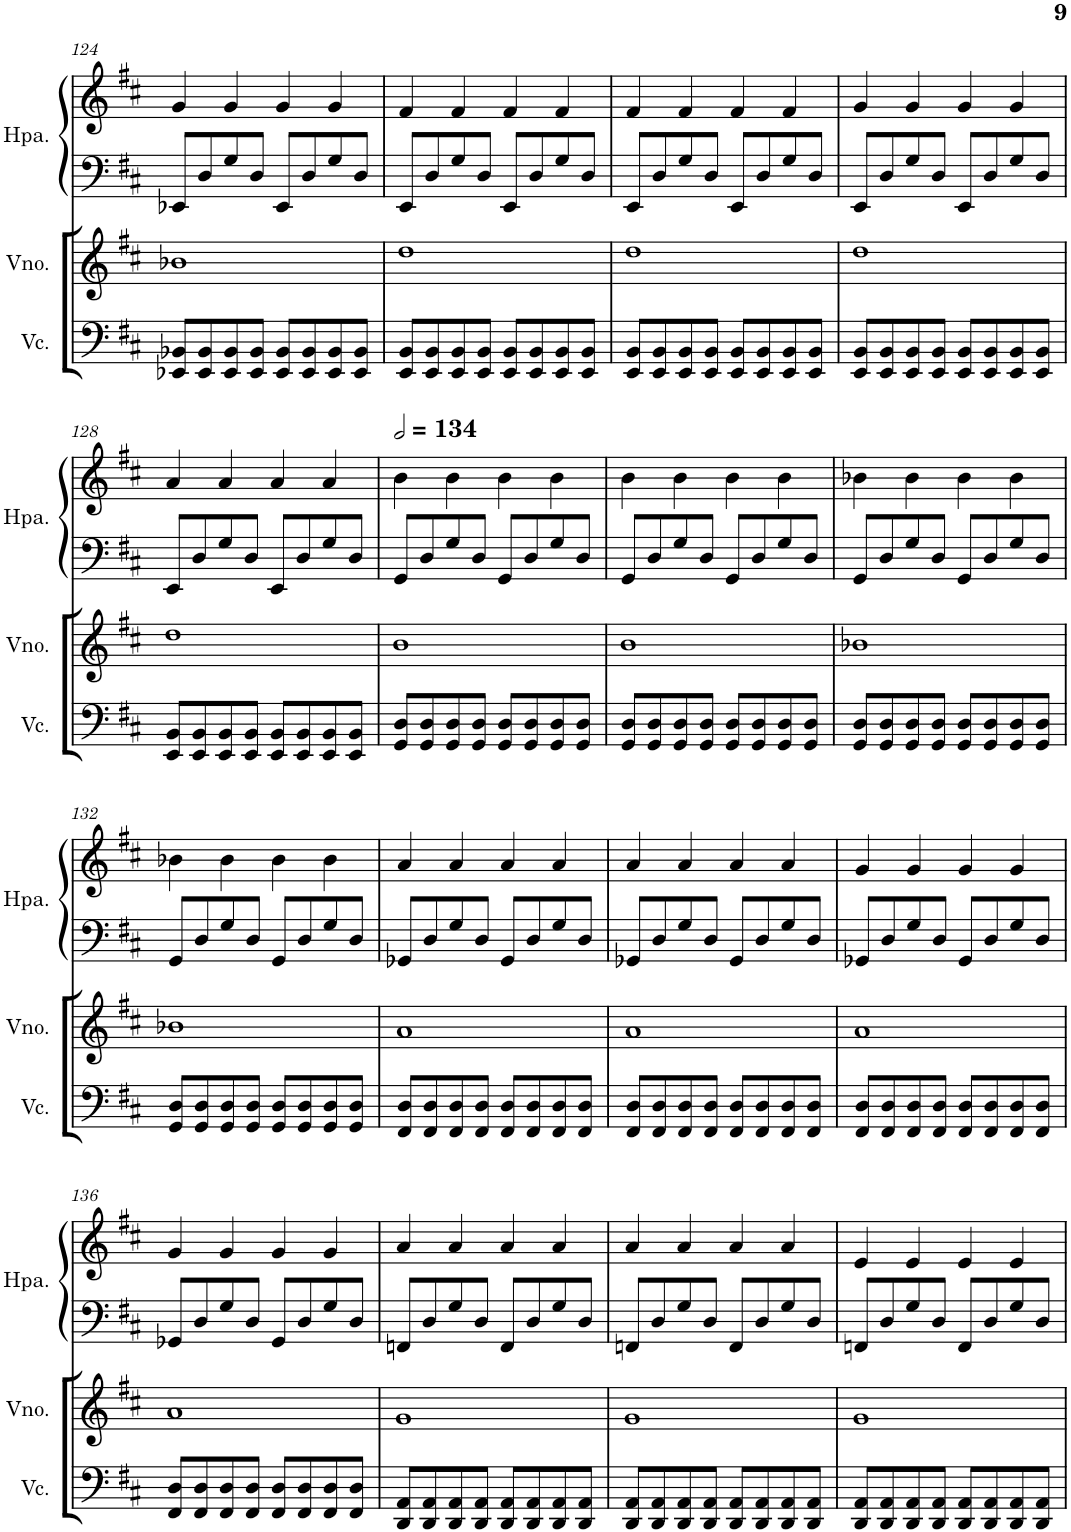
**kern	**kern	**kern	**kern
*part3	*part2	*part1	*part1
*staff4	*staff3	*staff2	*staff1
*I"Violoncelo	*I"Violino	*I"Harpa	*
*I'Vc.	*I'Vno.	*I'Hpa.	*
!!LO:PB:g=z
*clefF4	*clefG2	*clefF4	*clefG2
*k[f#c#]	*k[f#c#]	*k[f#c#]	*k[f#c#]
*M4/4	*M4/4	*M4/4	*M4/4
=124	=124	=124	=124
8EE-X/ 8BB-X/L	1b-X	8EE-X/L	4g/
8EE-/ 8BB-/	.	8D/	.
8EE-/ 8BB-/	.	8G/	4g/
8EE-/ 8BB-/J	.	8D/J	.
8EE-/ 8BB-/L	.	8EE-/L	4g/
8EE-/ 8BB-/	.	8D/	.
8EE-/ 8BB-/	.	8G/	4g/
8EE-/ 8BB-/J	.	8D/J	.
=125	=125	=125	=125
8EE/ 8BB/L	1dd	8EE/L	4f#/
8EE/ 8BB/	.	8D/	.
8EE/ 8BB/	.	8G/	4f#/
8EE/ 8BB/J	.	8D/J	.
8EE/ 8BB/L	.	8EE/L	4f#/
8EE/ 8BB/	.	8D/	.
8EE/ 8BB/	.	8G/	4f#/
8EE/ 8BB/J	.	8D/J	.
=126	=126	=126	=126
8EE/ 8BB/L	1dd	8EE/L	4f#/
8EE/ 8BB/	.	8D/	.
8EE/ 8BB/	.	8G/	4f#/
8EE/ 8BB/J	.	8D/J	.
8EE/ 8BB/L	.	8EE/L	4f#/
8EE/ 8BB/	.	8D/	.
8EE/ 8BB/	.	8G/	4f#/
8EE/ 8BB/J	.	8D/J	.
=127	=127	=127	=127
8EE/ 8BB/L	1dd	8EE/L	4g/
8EE/ 8BB/	.	8D/	.
8EE/ 8BB/	.	8G/	4g/
8EE/ 8BB/J	.	8D/J	.
8EE/ 8BB/L	.	8EE/L	4g/
8EE/ 8BB/	.	8D/	.
8EE/ 8BB/	.	8G/	4g/
8EE/ 8BB/J	.	8D/J	.
!!LO:LB:g=z
=128	=128	=128	=128
8EE/ 8BB/L	1dd	8EE/L	4a/
8EE/ 8BB/	.	8D/	.
8EE/ 8BB/	.	8G/	4a/
8EE/ 8BB/J	.	8D/J	.
8EE/ 8BB/L	.	8EE/L	4a/
8EE/ 8BB/	.	8D/	.
8EE/ 8BB/	.	8G/	4a/
8EE/ 8BB/J	.	8D/J	.
=129	=129	=129	=129
*	*	*	*MM268
8GG/ 8D/L	1b	8GG/L	4b\
8GG/ 8D/	.	8D/	.
8GG/ 8D/	.	8G/	4b\
8GG/ 8D/J	.	8D/J	.
8GG/ 8D/L	.	8GG/L	4b\
8GG/ 8D/	.	8D/	.
8GG/ 8D/	.	8G/	4b\
8GG/ 8D/J	.	8D/J	.
=130	=130	=130	=130
8GG/ 8D/L	1b	8GG/L	4b\
8GG/ 8D/	.	8D/	.
8GG/ 8D/	.	8G/	4b\
8GG/ 8D/J	.	8D/J	.
8GG/ 8D/L	.	8GG/L	4b\
8GG/ 8D/	.	8D/	.
8GG/ 8D/	.	8G/	4b\
8GG/ 8D/J	.	8D/J	.
=131	=131	=131	=131
8GG/ 8D/L	1b-X	8GG/L	4b-X\
8GG/ 8D/	.	8D/	.
8GG/ 8D/	.	8G/	4b-\
8GG/ 8D/J	.	8D/J	.
8GG/ 8D/L	.	8GG/L	4b-\
8GG/ 8D/	.	8D/	.
8GG/ 8D/	.	8G/	4b-\
8GG/ 8D/J	.	8D/J	.
!!LO:LB:g=z
=132	=132	=132	=132
8GG/ 8D/L	1b-X	8GG/L	4b-X\
8GG/ 8D/	.	8D/	.
8GG/ 8D/	.	8G/	4b-\
8GG/ 8D/J	.	8D/J	.
8GG/ 8D/L	.	8GG/L	4b-\
8GG/ 8D/	.	8D/	.
8GG/ 8D/	.	8G/	4b-\
8GG/ 8D/J	.	8D/J	.
=133	=133	=133	=133
8FF#/ 8D/L	1a	8GG-X/L	4a/
8FF#/ 8D/	.	8D/	.
8FF#/ 8D/	.	8G/	4a/
8FF#/ 8D/J	.	8D/J	.
8FF#/ 8D/L	.	8GG-/L	4a/
8FF#/ 8D/	.	8D/	.
8FF#/ 8D/	.	8G/	4a/
8FF#/ 8D/J	.	8D/J	.
=134	=134	=134	=134
8FF#/ 8D/L	1a	8GG-X/L	4a/
8FF#/ 8D/	.	8D/	.
8FF#/ 8D/	.	8G/	4a/
8FF#/ 8D/J	.	8D/J	.
8FF#/ 8D/L	.	8GG-/L	4a/
8FF#/ 8D/	.	8D/	.
8FF#/ 8D/	.	8G/	4a/
8FF#/ 8D/J	.	8D/J	.
=135	=135	=135	=135
8FF#/ 8D/L	1a	8GG-X/L	4g/
8FF#/ 8D/	.	8D/	.
8FF#/ 8D/	.	8G/	4g/
8FF#/ 8D/J	.	8D/J	.
8FF#/ 8D/L	.	8GG-/L	4g/
8FF#/ 8D/	.	8D/	.
8FF#/ 8D/	.	8G/	4g/
8FF#/ 8D/J	.	8D/J	.
!!LO:LB:g=z
=136	=136	=136	=136
8FF#/ 8D/L	1a	8GG-X/L	4g/
8FF#/ 8D/	.	8D/	.
8FF#/ 8D/	.	8G/	4g/
8FF#/ 8D/J	.	8D/J	.
8FF#/ 8D/L	.	8GG-/L	4g/
8FF#/ 8D/	.	8D/	.
8FF#/ 8D/	.	8G/	4g/
8FF#/ 8D/J	.	8D/J	.
=137	=137	=137	=137
8DD/ 8AA/L	1g	8FFn/L	4a/
8DD/ 8AA/	.	8D/	.
8DD/ 8AA/	.	8G/	4a/
8DD/ 8AA/J	.	8D/J	.
8DD/ 8AA/L	.	8FF/L	4a/
8DD/ 8AA/	.	8D/	.
8DD/ 8AA/	.	8G/	4a/
8DD/ 8AA/J	.	8D/J	.
=138	=138	=138	=138
8DD/ 8AA/L	1g	8FFn/L	4a/
8DD/ 8AA/	.	8D/	.
8DD/ 8AA/	.	8G/	4a/
8DD/ 8AA/J	.	8D/J	.
8DD/ 8AA/L	.	8FF/L	4a/
8DD/ 8AA/	.	8D/	.
8DD/ 8AA/	.	8G/	4a/
8DD/ 8AA/J	.	8D/J	.
=139	=139	=139	=139
8DD/ 8AA/L	1g	8FFn/L	4e/
8DD/ 8AA/	.	8D/	.
8DD/ 8AA/	.	8G/	4e/
8DD/ 8AA/J	.	8D/J	.
8DD/ 8AA/L	.	8FF/L	4e/
8DD/ 8AA/	.	8D/	.
8DD/ 8AA/	.	8G/	4e/
8DD/ 8AA/J	.	8D/J	.
=	=	=	=
*-	*-	*-	*-
